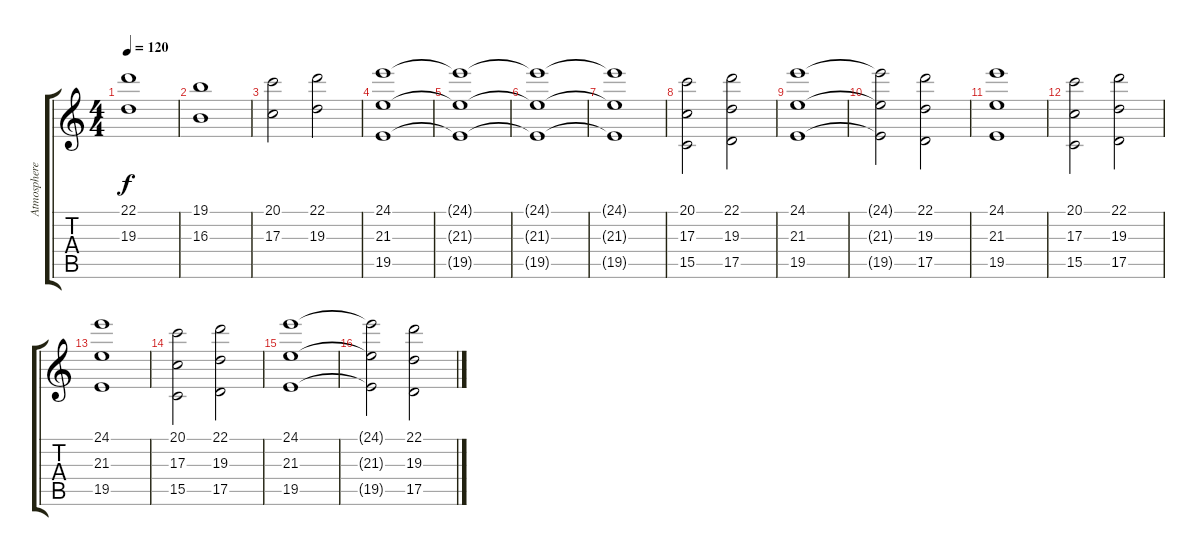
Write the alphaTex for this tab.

\track ("Atmosphere" "Atmosphere") {instrument stringensemble1}
\staff {score tabs}
\tuning (E4 B3 G3 D3 A2 E2) {hide}
\ts (4 4)
\tempo 120
\clef g2
\ks c
(22.1 19.3).1{dy f} |
(19.1 16.3).1 |
(20.1 17.3).2 (22.1 19.3).2 |
(24.1 21.3 19.5).1 |
(24.1{t} 21.3{t} 19.5{t}).1 |
(24.1{t} 21.3{t} 19.5{t}).1 |
(24.1{t} 21.3{t} 19.5{t}).1 |
(20.1 17.3 15.5).2 (22.1 19.3 17.5).2 |
(24.1 21.3 19.5).1 |
(24.1{t} 21.3{t} 19.5{t}).2 (22.1 19.3 17.5).2 |
(24.1 21.3 19.5).1 |
(20.1 17.3 15.5).2 (22.1 19.3 17.5).2 |
(24.1 21.3 19.5).1 |
(20.1 17.3 15.5).2 (22.1 19.3 17.5).2 |
(24.1 21.3 19.5).1 |
(24.1{t} 21.3{t} 19.5{t}).2 (22.1 19.3 17.5).2
